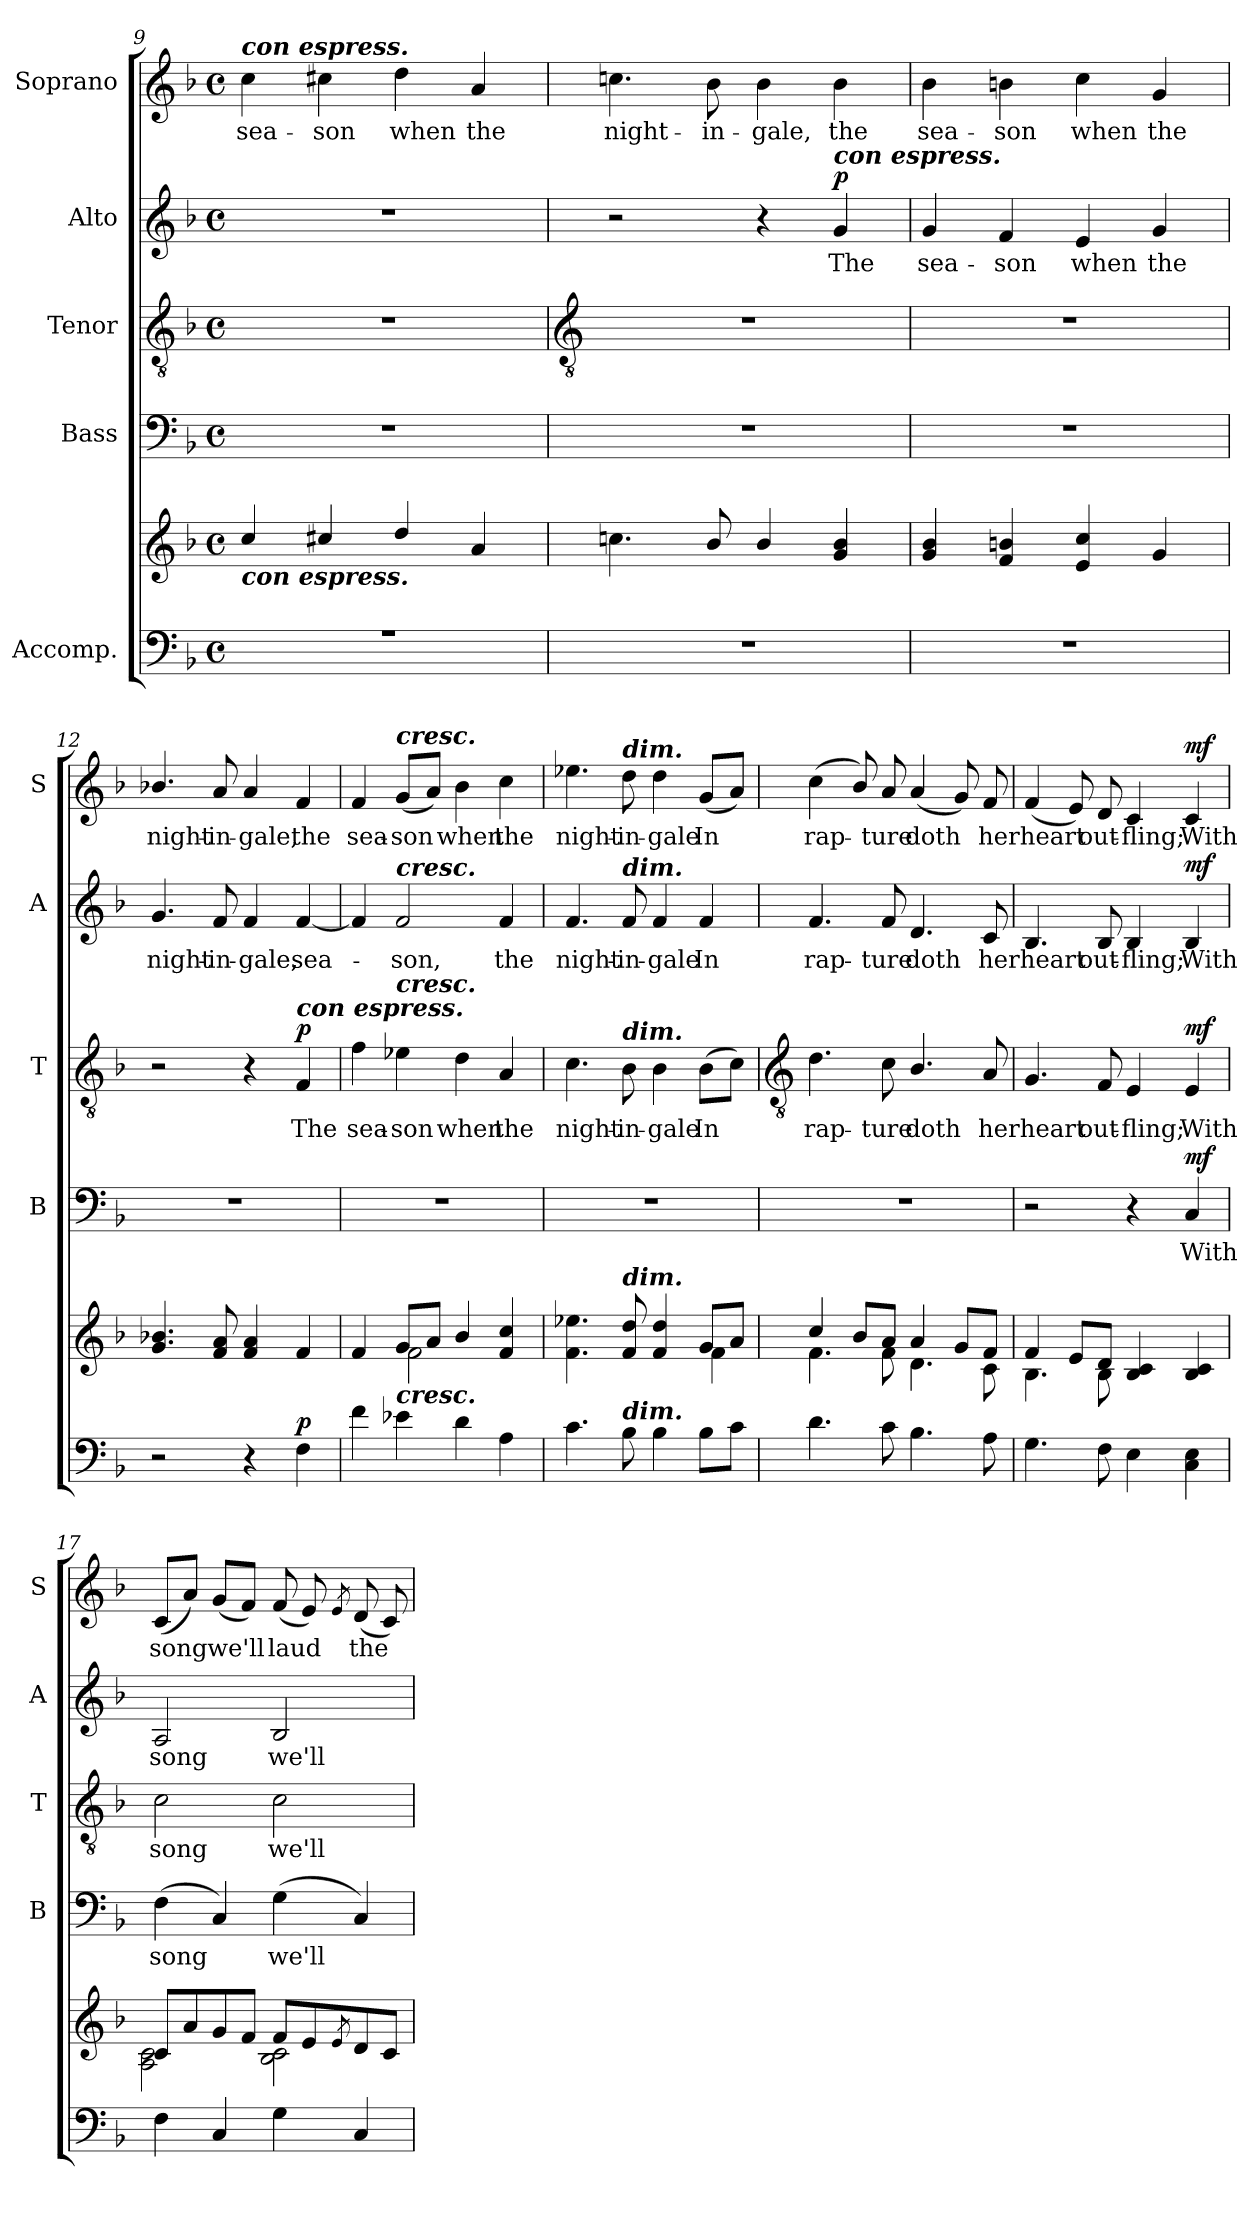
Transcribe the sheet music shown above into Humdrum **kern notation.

**kern	**kern	**dynam	**kern	**text	**dynam	**kern	**text	**dynam	**kern	**text	**dynam	**kern	**text	**dynam
*part5	*part5	*part5	*part4	*part4	*part4	*part3	*part3	*part3	*part2	*part2	*part2	*part1	*part1	*part1
*staff6	*staff5	*staff5/6	*staff4	*staff4	*staff4	*staff3	*staff3	*staff3	*staff2	*staff2	*staff2	*staff1	*staff1	*staff1
*I"Accomp.	*	*	*I"Bass	*	*	*I"Tenor	*	*	*I"Alto	*	*	*I"Soprano	*	*
*	*	*	*I'B	*	*	*I'T	*	*	*I'A	*	*	*I'S	*	*
*clefF4	*clefG2	*	*clefF4	*	*	*clefGv2	*	*	*clefG2	*	*	*clefG2	*	*
*k[b-]	*k[b-]	*	*k[b-]	*	*	*k[b-]	*	*	*k[b-]	*	*	*k[b-]	*	*
*F:	*F:	*	*F:	*	*	*F:	*	*	*F:	*	*	*F:	*	*
*M4/4	*M4/4	*	*M4/4	*	*	*M4/4	*	*	*M4/4	*	*	*M4/4	*	*
*met(c)	*met(c)	*	*met(c)	*	*	*met(c)	*	*	*met(c)	*	*	*met(c)	*	*
=9	=9	=9	=9	=9	=9	=9	=9	=9	=9	=9	=9	=9	=9	=9
*^	*^	*	*	*	*	*	*	*	*	*	*	*	*	*
!	!	!	!	!	!	!	!	!	!	!	!	!	!	!LO:TX:a:Bi:t=con espress.	!	!
!	!	!LO:TX:b:Bi:t=con espress.	!	!	!	!	!	!	!	!	!	!	!	!	!	!
!	!	!	!	!	!	!	!	!	!	!	!	!	!	!	!LO:LY:b	!
1r	1ryy	4cc	1ryy	.	1r	.	.	1r	.	.	1r	.	.	4cc	sea-	.
!	!	!	!	!	!	!	!	!	!	!	!	!	!	!	!LO:LY:b	!
.	.	4cc#X	.	.	.	.	.	.	.	.	.	.	.	4cc#X	-son	.
!	!	!	!	!	!	!	!	!	!	!	!	!	!	!	!LO:LY:b	!
.	.	4dd	.	.	.	.	.	.	.	.	.	.	.	4dd	when	.
!	!	!	!	!	!	!	!	!	!	!	!	!	!	!	!LO:LY:b	!
.	.	4a	.	.	.	.	.	.	.	.	.	.	.	4a	the	.
*v	*v	*	*	*	*	*	*	*	*	*	*	*	*	*	*	*
!!LO:LB:g=z
=10	=10	=10	=10	=10	=10	=10	=10	=10	=10	=10	=10	=10	=10	=10	=10
*	*	*	*	*	*	*	*clefGv2	*	*	*	*	*	*	*	*
!	!	!	!	!	!	!	!	!	!	!	!	!	!	!LO:LY:b	!
1r	4.ccn\	1ryy	.	1r	.	.	1r	.	.	2r	.	.	4.ccn	night-	.
!	!	!	!	!	!	!	!	!	!	!	!	!	!	!LO:LY:b	!
.	8b-	.	.	.	.	.	.	.	.	.	.	.	8b-	-in-	.
!	!	!	!	!	!	!	!	!	!	!	!	!	!	!LO:LY:b	!
.	4b-	.	.	.	.	.	.	.	.	4r	.	.	4b-	-gale,	.
!	!	!	!	!	!	!	!	!	!	!LO:TX:a:Bi:t=con espress.	!	!	!	!	!
!	!	!	!	!	!	!	!	!	!	!	!LO:LY:b	!LO:DY:b	!	!LO:LY:b	!
.	4g 4b-	.	.	.	.	.	.	.	.	4g/	The	p	4b-	the	.
=11	=11	=11	=11	=11	=11	=11	=11	=11	=11	=11	=11	=11	=11	=11	=11
!	!	!	!	!	!	!	!	!	!	!	!LO:LY:b	!	!	!LO:LY:b	!
1r	4g 4b-	1ryy	.	1r	.	.	1r	.	.	4g/	sea-	.	4b-	sea-	.
!	!	!	!	!	!	!	!	!	!	!	!LO:LY:b	!	!	!LO:LY:b	!
.	4f 4bn	.	.	.	.	.	.	.	.	4f	-son	.	4bn	-son	.
!	!	!	!	!	!	!	!	!	!	!	!LO:LY:b	!	!	!LO:LY:b	!
.	4e 4cc	.	.	.	.	.	.	.	.	4e	when	.	4cc	when	.
!	!	!	!	!	!	!	!	!	!	!	!LO:LY:b	!	!	!LO:LY:b	!
.	4g	.	.	.	.	.	.	.	.	4g/	the	.	4g	the	.
=12	=12	=12	=12	=12	=12	=12	=12	=12	=12	=12	=12	=12	=12	=12	=12
!	!	!	!	!	!	!	!	!	!	!	!LO:LY:b	!	!	!LO:LY:b	!
2r	4.g 4.b-X	1ryy	.	1r	.	.	2r	.	.	4.g/	night-	.	4.b-X/	night-	.
!	!	!	!	!	!	!	!	!	!	!	!LO:LY:b	!	!	!LO:LY:b	!
.	8f 8a	.	.	.	.	.	.	.	.	8f	-in-	.	8a	-in-	.
!	!	!	!	!	!	!	!	!	!	!	!LO:LY:b	!	!	!LO:LY:b	!
4r	4f 4a	.	.	.	.	.	4r	.	.	4f	-gale,	.	4a	-gale,	.
!	!	!	!	!	!	!	!LO:TX:a:Bi:t=con espress.	!	!	!	!	!	!	!	!
!	!	!	!LO:DY:a=2	!	!	!	!	!LO:LY:b	!LO:DY:b	!	!LO:LY:b	!	!	!LO:LY:b	!
4F	4f	.	p	.	.	.	4F	The	p	[4f	sea-	.	4f	the	.
=13	=13	=13	=13	=13	=13	=13	=13	=13	=13	=13	=13	=13	=13	=13	=13
!	!	!	!	!	!	!	!	!LO:LY:b	!	!	!	!	!	!LO:LY:b	!
4f	4f	4ryy	.	1r	.	.	4f	sea-	.	4f]	.	.	4f	sea-	.
!	!	!	!	!	!	!	!	!	!	!	!	!	!LO:TX:a:Bi:t=cresc.	!	!
!	!	!	!	!	!	!	!	!	!	!LO:TX:a:Bi:t=cresc.	!	!	!	!	!
!	!	!	!	!	!	!	!LO:TX:a:Bi:t=cresc.	!	!	!	!	!	!	!	!
!LO:TX:a:Bi:t=cresc.	!	!	!	!	!	!	!	!	!	!	!	!	!	!	!
!	!	!	!	!	!	!	!	!LO:LY:b	!	!	!LO:LY:b	!	!	!LO:LY:b	!
4e-X	8g/L	2f\	.	.	.	.	4e-X	-son	.	2f	son,	.	(<8gL	-son	.
.	8a/J	.	.	.	.	.	.	.	.	.	.	.	8aJ)	.	.
!	!	!	!	!	!	!	!	!LO:LY:b	!	!	!	!	!	!LO:LY:b	!
4d	4b-/	.	.	.	.	.	4d	when	.	.	.	.	4b-	when	.
!	!	!	!	!	!	!	!	!LO:LY:b	!	!	!LO:LY:b	!	!	!LO:LY:b	!
4A	4f 4cc	4ryy	.	.	.	.	4A	the	.	4f	the	.	4cc	the	.
=14	=14	=14	=14	=14	=14	=14	=14	=14	=14	=14	=14	=14	=14	=14	=14
!	!	!	!	!	!	!	!	!LO:LY:b	!	!	!LO:LY:b	!	!	!LO:LY:b	!
4.c	4.f 4.ee-X	2ryy	.	1r	.	.	4.c	night-	.	4.f	night-	.	4.ee-X	night-	.
!	!	!	!	!	!	!	!	!	!	!	!	!	!LO:TX:a:Bi:t=dim.	!	!
!	!	!	!	!	!	!	!	!	!	!LO:TX:a:Bi:t=dim.	!	!	!	!	!
!	!	!	!	!	!	!	!LO:TX:a:Bi:t=dim.	!	!	!	!	!	!	!	!
!	!LO:TX:a:Bi:t=dim.	!	!	!	!	!	!	!	!	!	!	!	!	!	!
!LO:TX:a:Bi:t=dim.	!	!	!	!	!	!	!	!	!	!	!	!	!	!	!
!	!	!	!	!	!	!	!	!LO:LY:b	!	!	!LO:LY:b	!	!	!LO:LY:b	!
8B-	8f 8dd	.	.	.	.	.	8B-	-in-	.	8f	-in-	.	8dd	-in-	.
!	!	!	!	!	!	!	!	!LO:LY:b	!	!	!LO:LY:b	!	!	!LO:LY:b	!
4B-	4f 4dd	4ryy	.	.	.	.	4B-	-gale	.	4f	-gale	.	4dd	-gale	.
!	!	!	!	!	!	!	!	!LO:LY:b	!	!	!LO:LY:b	!	!	!LO:LY:b	!
8B-L	8g/L	4f\	.	.	.	.	(>8B-L	In	.	4f	In	.	(<8gL	In	.
8cJ	8a/J	.	.	.	.	.	8cJ)	.	.	.	.	.	8aJ)	.	.
!!LO:LB:g=z
=15	=15	=15	=15	=15	=15	=15	=15	=15	=15	=15	=15	=15	=15	=15	=15
*	*	*	*	*	*	*	*clefGv2	*	*	*	*	*	*	*	*
!	!	!	!	!	!	!	!	!LO:LY:b	!	!	!LO:LY:b	!	!	!LO:LY:b	!
4.d	4cc/	4.f\	.	1r	.	.	4.d	rap-	.	4.f	rap-	.	(<4cc	rap-	.
.	8b-/L	.	.	.	.	.	.	.	.	.	.	.	8b-/)	.	.
!	!	!	!	!	!	!	!	!LO:LY:b	!	!	!LO:LY:b	!	!	!LO:LY:b	!
8c	8a/J	8f\	.	.	.	.	8c	-ture	.	8f	-ture	.	8a	ture	.
!	!	!	!	!	!	!	!	!LO:LY:b	!	!	!LO:LY:b	!	!	!LO:LY:b	!
4.B-	4a/	4.d\	.	.	.	.	4.B-/	doth	.	4.d	doth	.	(<4a	doth	.
.	8g/L	.	.	.	.	.	.	.	.	.	.	.	8g/)	.	.
!	!	!	!	!	!	!	!	!LO:LY:b	!	!	!LO:LY:b	!	!	!LO:LY:b	!
8A	8f/J	8c\	.	.	.	.	8A	her	.	8c	her	.	8f	her	.
=16	=16	=16	=16	=16	=16	=16	=16	=16	=16	=16	=16	=16	=16	=16	=16
!	!	!	!	!	!	!	!	!LO:LY:b	!	!	!LO:LY:b	!	!	!LO:LY:b	!
4.G	4f/	4.B-\	.	2r	.	.	4.G/	heart	.	4.B-	heart	.	(<4f	heart	.
.	8e/L	.	.	.	.	.	.	.	.	.	.	.	8e)	.	.
!	!	!	!	!	!	!	!	!LO:LY:b	!	!	!LO:LY:b	!	!	!LO:LY:b	!
8F	8d/J	8B-\	.	.	.	.	8F	out-	.	8B-	out-	.	8d	out-	.
!	!	!	!	!	!	!	!	!LO:LY:b	!	!	!LO:LY:b	!	!	!LO:LY:b	!
4E	4B-/ 4c/	2ryy	.	4r	.	.	4E	-fling;	.	4B-	-fling;	.	4c	-fling;	.
!	!	!	!LO:DY:b=2	!	!LO:LY:b	!	!	!LO:LY:b	!	!	!LO:LY:b	!	!	!LO:LY:b	!
!	!	!	!LO:DY:n=1:b	!	!	!LO:DY:b	!	!	!LO:DY:b	!	!	!LO:DY:b	!	!	!LO:DY:b
4C 4E	4B-/ 4c/	.	mf mf	4C	With	mf	4E	With	mf	4B-	With	mf	4c	With	mf
=17	=17	=17	=17	=17	=17	=17	=17	=17	=17	=17	=17	=17	=17	=17	=17
!	!	!	!	!	!LO:LY:b	!	!	!LO:LY:b	!	!	!LO:LY:b	!	!	!LO:LY:b	!
4F	8c/L	2A\ 2c\	.	(<4F	song	.	2c	song	.	2A	song	.	(8cL	song	.
.	8a/	.	.	.	.	.	.	.	.	.	.	.	8aJ)	.	.
!	!	!	!	!	!	!	!	!	!	!	!	!	!	!LO:LY:b	!
4C	8g/	.	.	4C)	.	.	.	.	.	.	.	.	(<8gL	we'll	.
.	8f/J	.	.	.	.	.	.	.	.	.	.	.	8fJ)	.	.
!	!	!	!	!	!LO:LY:b	!	!	!LO:LY:b	!	!	!LO:LY:b	!	!	!LO:LY:b	!
4G	8f/L	2B-\ 2c\	.	(<4G	we'll	.	2c	we'll	.	2B-	we'll	.	(<8fL	laud	.
.	8e/	.	.	.	.	.	.	.	.	.	.	.	8e)	.	.
.	8qe	.	.	.	.	.	.	.	.	.	.	.	8qeJ	.	.
!	!	!	!	!	!	!	!	!	!	!	!	!	!	!LO:LY:b	!
4C	8d/	.	.	4C)	.	.	.	.	.	.	.	.	(<8dL	the	.
.	8c/J	.	.	.	.	.	.	.	.	.	.	.	8cJ)	.	.
*	*v	*v	*	*	*	*	*	*	*	*	*	*	*	*	*
=	=	=	=	=	=	=	=	=	=	=	=	=	=	=
*-	*-	*-	*-	*-	*-	*-	*-	*-	*-	*-	*-	*-	*-	*-
